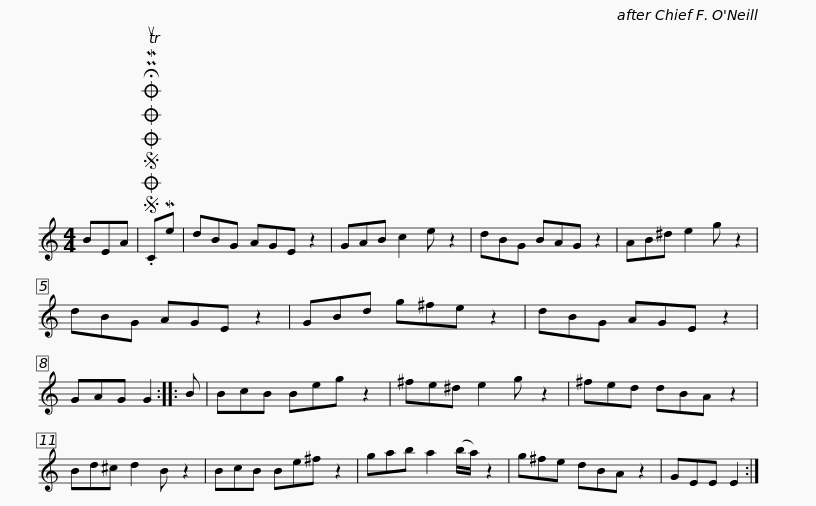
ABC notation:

X:1
L:1/8
M:4/4
I:linebreak $
K:C
V:1 treble
V:1
 BEA |SOSOOO .!fermata!PMTuCMe | dBG AGE z2 | GAB c2 e z2 | dBG BAG z2 | %5
 AB^d e2 g z2 | dBG AGE z2 |$ GBd g^fe z2 | dBG AGE z2 | GAG G2 :: %10
 B | BcB Beg z2 | ^fe^d e2 g z2 | ^fed dBA z2 |$ Bd^c d2 B z2 | %15
 BcB Be^f z2 | gab a2 (b/a/) z2 | g^fe dBA z2 | GEE E2 :| %19
